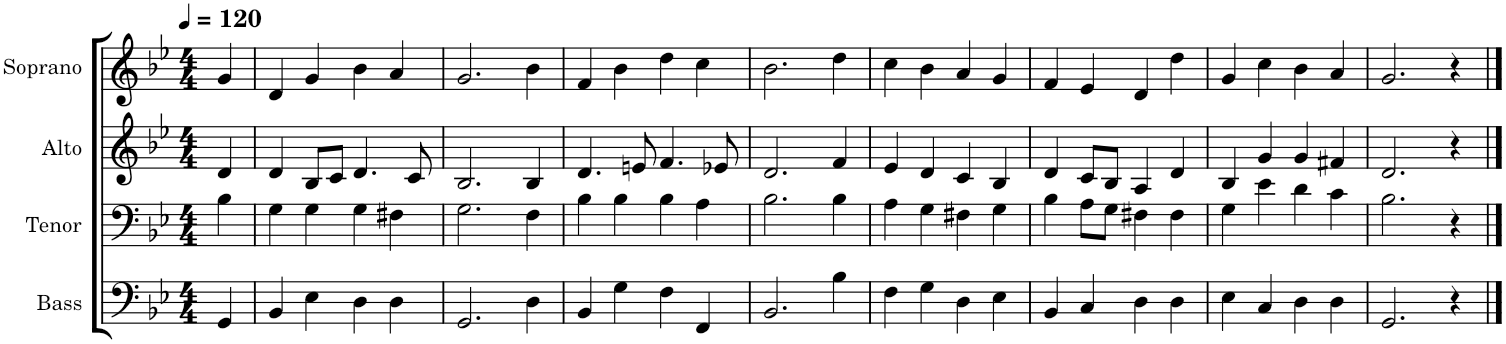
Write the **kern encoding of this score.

**kern	**kern	**kern	**kern
*part4	*part3	*part2	*part1
*staff4	*staff3	*staff2	*staff1
*I"Bass	*I"Tenor	*I"Alto	*I"Soprano
*I'B.	*I'T.	*I'A.	*I'S.
*clefF4	*clefF4	*clefG2	*clefG2
*k[b-e-]	*k[b-e-]	*k[b-e-]	*k[b-e-]
*M4/4	*M4/4	*M4/4	*M4/4
*MM120	*MM120	*MM120	*MM120
=	=	=	=
4GG/	4B-\	4d/	4g/
=1	=1	=1	=1
4BB-/	4G\	4d/	4d/
4E-\	4G\	8B-/L	4g/
.	.	8c/J	.
4D\	4G\	4.d/	4b-\
4D\	4F#X\	.	4a/
.	.	8c/	.
=2	=2	=2	=2
2.GG/	2.G\	2.B-/	2.g/
4D\	4F\	4B-/	4b-\
=3	=3	=3	=3
4BB-/	4B-\	4.d/	4f/
4G\	4B-\	.	4b-\
.	.	8en/	.
4F\	4B-\	4.f/	4dd\
4FF/	4A\	.	4cc\
.	.	8e-X/	.
=4	=4	=4	=4
2.BB-/	2.B-\	2.d/	2.b-\
4B-\	4B-\	4f/	4dd\
=5	=5	=5	=5
4F\	4A\	4e-/	4cc\
4G\	4G\	4d/	4b-\
4D\	4F#X\	4c/	4a/
4E-\	4G\	4B-/	4g/
=6	=6	=6	=6
4BB-/	4B-\	4d/	4f/
4C/	8A\L	8c/L	4e-/
.	8G\J	8B-/J	.
4D\	4F#X\	4A/	4d/
4D\	4F#\	4d/	4dd\
=7	=7	=7	=7
4E-\	4G\	4B-/	4g/
4C/	4e-\	4g/	4cc\
4D\	4d\	4g/	4b-\
4D\	4c\	4f#X/	4a/
=8	=8	=8	=8
2.GG/	2.B-\	2.d/	2.g/
4r	4r	4r	4r
==	==	==	==
*-	*-	*-	*-
